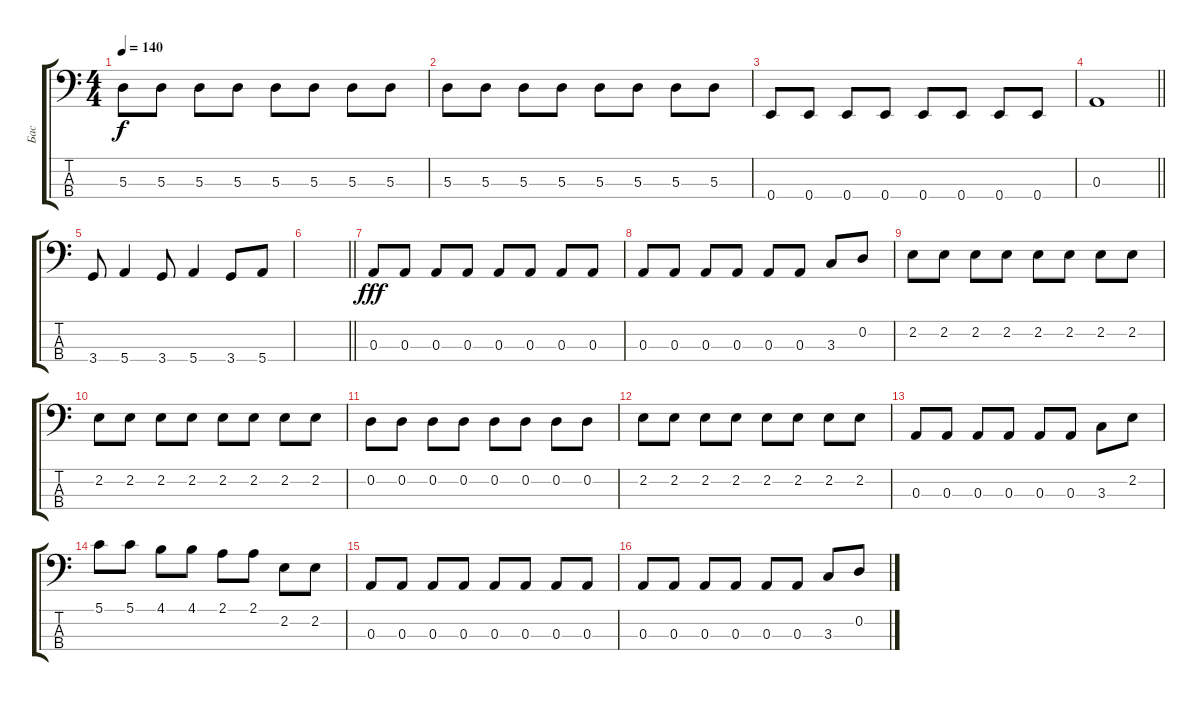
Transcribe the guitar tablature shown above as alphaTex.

\track ("Бас" "Бас") {instrument electricbassfinger}
\staff {score tabs}
\tuning (G2 D2 A1 E1) {hide}
\ts (4 4)
\tempo 140
\clef f4
\ks c
5.3.8{dy f} 5.3.8 5.3.8 5.3.8 5.3.8 5.3.8 5.3.8 5.3.8 |
5.3.8 5.3.8 5.3.8 5.3.8 5.3.8 5.3.8 5.3.8 5.3.8 |
0.4.8 0.4.8 0.4.8 0.4.8 0.4.8 0.4.8 0.4.8 0.4.8 |
\barLineRight lightlight
0.3.1 |
3.4.8 5.4.4 3.4.8 5.4.4 3.4.8 5.4.8 |
\barLineRight lightlight
|
0.3.8{dy fff} 0.3.8 0.3.8 0.3.8 0.3.8 0.3.8 0.3.8 0.3.8 |
0.3.8 0.3.8 0.3.8 0.3.8 0.3.8 0.3.8 3.3.8 0.2.8 |
2.2.8 2.2.8 2.2.8 2.2.8 2.2.8 2.2.8 2.2.8 2.2.8 |
2.2.8 2.2.8 2.2.8 2.2.8 2.2.8 2.2.8 2.2.8 2.2.8 |
0.2.8 0.2.8 0.2.8 0.2.8 0.2.8 0.2.8 0.2.8 0.2.8 |
2.2.8 2.2.8 2.2.8 2.2.8 2.2.8 2.2.8 2.2.8 2.2.8 |
0.3.8 0.3.8 0.3.8 0.3.8 0.3.8 0.3.8 3.3.8 2.2.8 |
5.1.8 5.1.8 4.1.8 4.1.8 2.1.8 2.1.8 2.2.8 2.2.8 |
0.3.8 0.3.8 0.3.8 0.3.8 0.3.8 0.3.8 0.3.8 0.3.8 |
0.3.8 0.3.8 0.3.8 0.3.8 0.3.8 0.3.8 3.3.8 0.2.8
